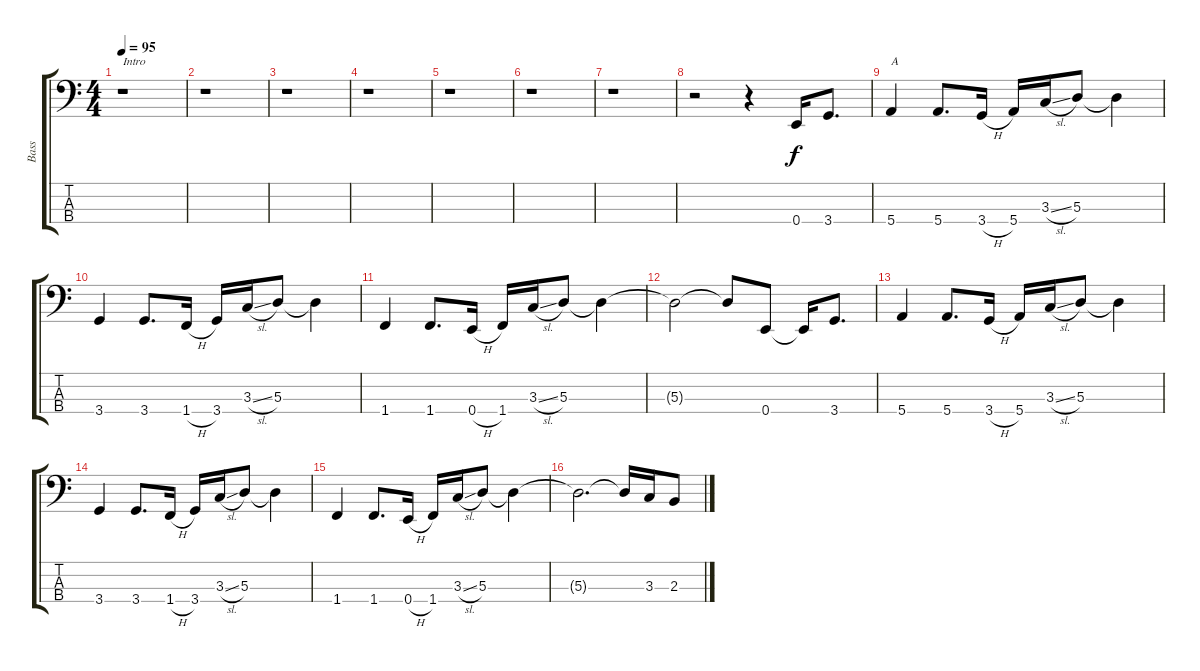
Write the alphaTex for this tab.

\track ("Bass" "Bass") {instrument electricbassfinger}
\staff {score tabs}
\tuning (G2 D2 A1 E1) {hide}
\ts (4 4)
\tempo 95
\clef f4
\ks c
r.1{txt "Intro" dy f instrument electricbassfinger} |
r.1 |
r.1 |
r.1 |
r.1 |
r.1 |
r.1 |
r.2 r.4 0.4.16 3.4.8{d} |
5.4.4{txt "A" volume 10} 5.4.8{d} 3.4{h}.16 5.4.16 3.3{sl}.16 5.3.8 5.3{t}.4 |
3.4.4 3.4.8{d} 1.4{h}.16 3.4.16 3.3{sl}.16 5.3.8 5.3{t}.4 |
1.4.4 1.4.8{d} 0.4{h}.16 1.4.16 3.3{sl}.16 5.3.8 5.3{t}.4 |
5.3{t}.2 5.3{t}.8 0.4.8 0.4{t}.16 3.4.8{d} |
5.4.4 5.4.8{d} 3.4{h}.16 5.4.16 3.3{sl}.16 5.3.8 5.3{t}.4 |
3.4.4 3.4.8{d} 1.4{h}.16 3.4.16 3.3{sl}.16 5.3.8 5.3{t}.4 |
1.4.4 1.4.8{d} 0.4{h}.16 1.4.16 3.3{sl}.16 5.3.8 5.3{t}.4 |
5.3{t}.2{d} 5.3{t}.16 3.3.16 2.3.8
